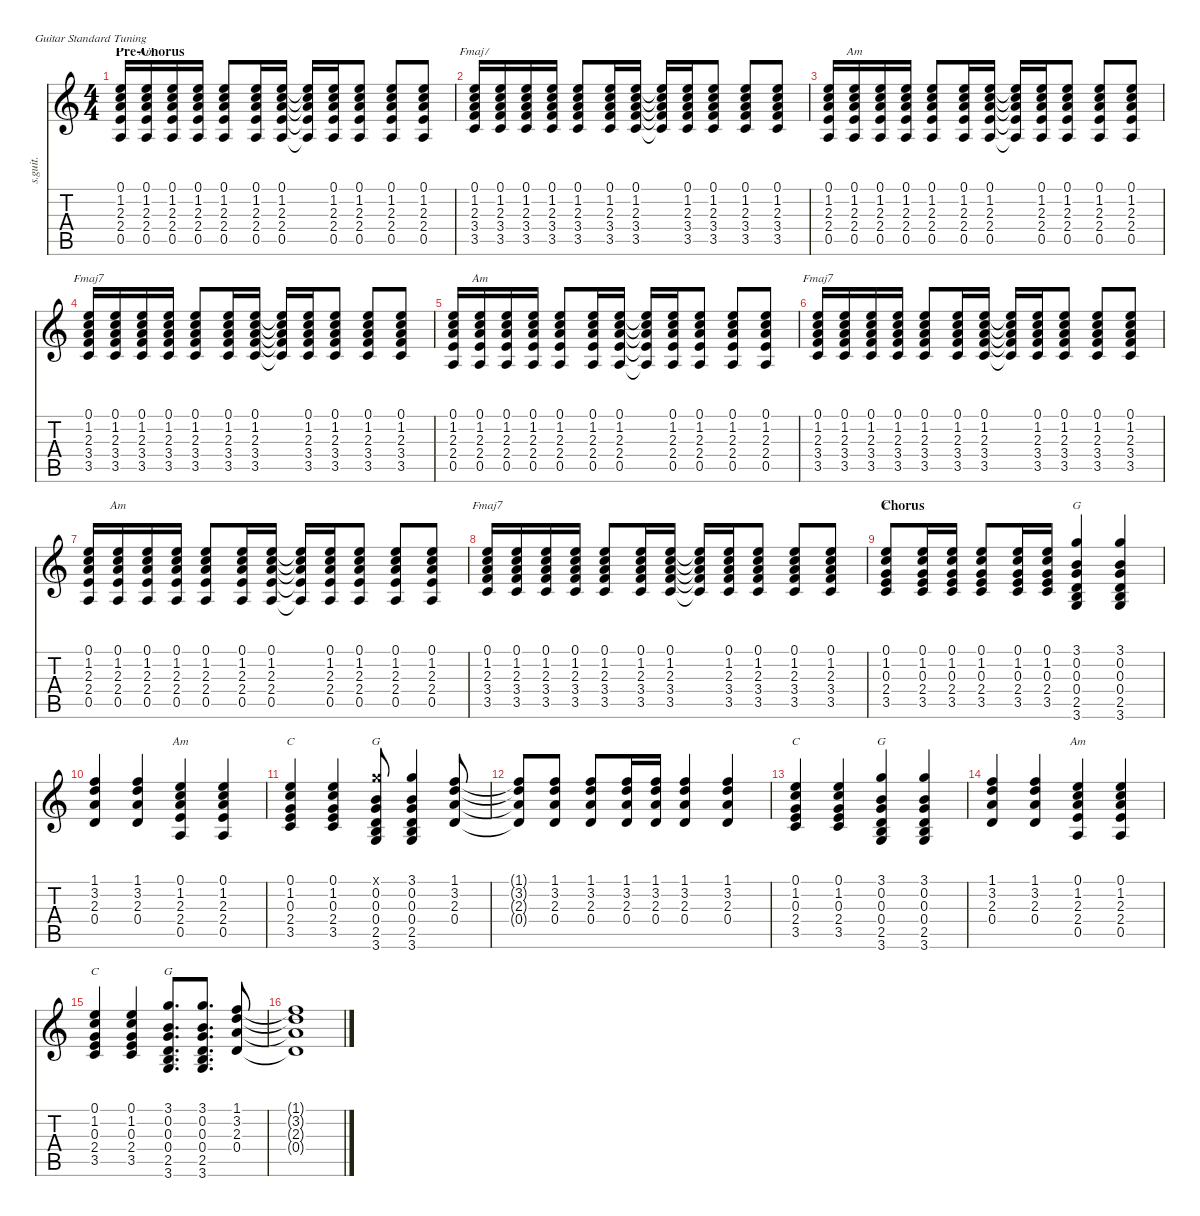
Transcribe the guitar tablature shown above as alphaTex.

\defaultSystemsLayout 4
\hideDynamics
\bracketExtendMode nobrackets
\track ("Optional Guitar" "s.guit.") {instrument electricguitarclean}
\staff {score tabs}
\tuning (E4 B3 G3 D3 A2 E2)
\chord ("Am" 3 1 2 2 0 x) {showdiagram false}
\chord ("Fmaj7" 3 1 2 2 0 x) {showdiagram false}
\chord ("C" 3 1 2 2 0 x) {showdiagram false}
\chord ("G" 3 1 2 2 0 x) {showdiagram false}
\ts (4 4)
\section ("" "Pre-Chorus")
\tempo (96 hide)
\clef g2
\ks c
(0.1 1.2 2.3 2.4 0.5).16{lyrics (0 "") lyrics (1 "") lyrics (2 "") lyrics (3 "") lyrics (4 "") dy f} (0.1 1.2 2.3 2.4 0.5).16{ch "Am" lyrics (0 "") lyrics (1 "") lyrics (2 "") lyrics (3 "") lyrics (4 "")} (0.1 1.2 2.3 2.4 0.5).16{lyrics (0 "") lyrics (1 "") lyrics (2 "") lyrics (3 "") lyrics (4 "")} (0.1 1.2 2.3 2.4 0.5).16{lyrics (0 "") lyrics (1 "") lyrics (2 "") lyrics (3 "") lyrics (4 "")} (0.1 1.2 2.3 2.4 0.5).8{lyrics (0 "") lyrics (1 "") lyrics (2 "") lyrics (3 "") lyrics (4 "")} (0.1 1.2 2.3 2.4 0.5).16{lyrics (0 "") lyrics (1 "") lyrics (2 "") lyrics (3 "") lyrics (4 "")} (0.1 1.2 2.3 2.4 0.5).16{lyrics (0 "") lyrics (1 "") lyrics (2 "") lyrics (3 "") lyrics (4 "")} (0.1{t} 1.2{t} 2.3{t} 2.4{t} 0.5{t}).16{lyrics (0 "") lyrics (1 "") lyrics (2 "") lyrics (3 "") lyrics (4 "")} (0.1 1.2 2.3 2.4 0.5).16{lyrics (0 "") lyrics (1 "") lyrics (2 "") lyrics (3 "") lyrics (4 "")} (0.1 1.2 2.3 2.4 0.5).8{lyrics (0 "") lyrics (1 "") lyrics (2 "") lyrics (3 "") lyrics (4 "")} (0.1 1.2 2.3 2.4 0.5).8{lyrics (0 "") lyrics (1 "") lyrics (2 "") lyrics (3 "") lyrics (4 "")} (0.1 1.2 2.3 2.4 0.5).8{lyrics (0 "") lyrics (1 "") lyrics (2 "") lyrics (3 "") lyrics (4 "")} |
(0.1 1.2 2.3 3.4 3.5).16{ch "Fmaj7" lyrics (0 "") lyrics (1 "") lyrics (2 "") lyrics (3 "") lyrics (4 "")} (0.1 1.2 2.3 3.4 3.5).16{lyrics (0 "") lyrics (1 "") lyrics (2 "") lyrics (3 "") lyrics (4 "")} (0.1 1.2 2.3 3.4 3.5).16{lyrics (0 "") lyrics (1 "") lyrics (2 "") lyrics (3 "") lyrics (4 "")} (0.1 1.2 2.3 3.4 3.5).16{lyrics (0 "") lyrics (1 "") lyrics (2 "") lyrics (3 "") lyrics (4 "")} (0.1 1.2 2.3 3.4 3.5).8{lyrics (0 "") lyrics (1 "") lyrics (2 "") lyrics (3 "") lyrics (4 "")} (0.1 1.2 2.3 3.4 3.5).16{lyrics (0 "") lyrics (1 "") lyrics (2 "") lyrics (3 "") lyrics (4 "")} (0.1 1.2 2.3 3.4 3.5).16{lyrics (0 "") lyrics (1 "") lyrics (2 "") lyrics (3 "") lyrics (4 "")} (0.1{t} 1.2{t} 2.3{t} 3.4{t} 3.5{t}).16{lyrics (0 "") lyrics (1 "") lyrics (2 "") lyrics (3 "") lyrics (4 "")} (0.1 1.2 2.3 3.4 3.5).16{lyrics (0 "") lyrics (1 "") lyrics (2 "") lyrics (3 "") lyrics (4 "")} (0.1 1.2 2.3 3.4 3.5).8{lyrics (0 "") lyrics (1 "") lyrics (2 "") lyrics (3 "") lyrics (4 "")} (0.1 1.2 2.3 3.4 3.5).8{lyrics (0 "") lyrics (1 "") lyrics (2 "") lyrics (3 "") lyrics (4 "")} (0.1 1.2 2.3 3.4 3.5).8{lyrics (0 "") lyrics (1 "") lyrics (2 "") lyrics (3 "") lyrics (4 "")} |
(0.1 1.2 2.3 2.4 0.5).16{lyrics (0 "") lyrics (1 "") lyrics (2 "") lyrics (3 "") lyrics (4 "")} (0.1 1.2 2.3 2.4 0.5).16{ch "Am" lyrics (0 "") lyrics (1 "") lyrics (2 "") lyrics (3 "") lyrics (4 "")} (0.1 1.2 2.3 2.4 0.5).16{lyrics (0 "") lyrics (1 "") lyrics (2 "") lyrics (3 "") lyrics (4 "")} (0.1 1.2 2.3 2.4 0.5).16{lyrics (0 "") lyrics (1 "") lyrics (2 "") lyrics (3 "") lyrics (4 "")} (0.1 1.2 2.3 2.4 0.5).8{lyrics (0 "") lyrics (1 "") lyrics (2 "") lyrics (3 "") lyrics (4 "")} (0.1 1.2 2.3 2.4 0.5).16{lyrics (0 "") lyrics (1 "") lyrics (2 "") lyrics (3 "") lyrics (4 "")} (0.1 1.2 2.3 2.4 0.5).16{lyrics (0 "") lyrics (1 "") lyrics (2 "") lyrics (3 "") lyrics (4 "")} (0.1{t} 1.2{t} 2.3{t} 2.4{t} 0.5{t}).16{lyrics (0 "") lyrics (1 "") lyrics (2 "") lyrics (3 "") lyrics (4 "")} (0.1 1.2 2.3 2.4 0.5).16{lyrics (0 "") lyrics (1 "") lyrics (2 "") lyrics (3 "") lyrics (4 "")} (0.1 1.2 2.3 2.4 0.5).8{lyrics (0 "") lyrics (1 "") lyrics (2 "") lyrics (3 "") lyrics (4 "")} (0.1 1.2 2.3 2.4 0.5).8{lyrics (0 "") lyrics (1 "") lyrics (2 "") lyrics (3 "") lyrics (4 "")} (0.1 1.2 2.3 2.4 0.5).8{lyrics (0 "") lyrics (1 "") lyrics (2 "") lyrics (3 "") lyrics (4 "")} |
(0.1 1.2 2.3 3.4 3.5).16{ch "Fmaj7" lyrics (0 "") lyrics (1 "") lyrics (2 "") lyrics (3 "") lyrics (4 "")} (0.1 1.2 2.3 3.4 3.5).16{lyrics (0 "") lyrics (1 "") lyrics (2 "") lyrics (3 "") lyrics (4 "")} (0.1 1.2 2.3 3.4 3.5).16{lyrics (0 "") lyrics (1 "") lyrics (2 "") lyrics (3 "") lyrics (4 "")} (0.1 1.2 2.3 3.4 3.5).16{lyrics (0 "") lyrics (1 "") lyrics (2 "") lyrics (3 "") lyrics (4 "")} (0.1 1.2 2.3 3.4 3.5).8{lyrics (0 "") lyrics (1 "") lyrics (2 "") lyrics (3 "") lyrics (4 "")} (0.1 1.2 2.3 3.4 3.5).16{lyrics (0 "") lyrics (1 "") lyrics (2 "") lyrics (3 "") lyrics (4 "")} (0.1 1.2 2.3 3.4 3.5).16{lyrics (0 "") lyrics (1 "") lyrics (2 "") lyrics (3 "") lyrics (4 "")} (0.1{t} 1.2{t} 2.3{t} 3.4{t} 3.5{t}).16{lyrics (0 "") lyrics (1 "") lyrics (2 "") lyrics (3 "") lyrics (4 "")} (0.1 1.2 2.3 3.4 3.5).16{lyrics (0 "") lyrics (1 "") lyrics (2 "") lyrics (3 "") lyrics (4 "")} (0.1 1.2 2.3 3.4 3.5).8{lyrics (0 "") lyrics (1 "") lyrics (2 "") lyrics (3 "") lyrics (4 "")} (0.1 1.2 2.3 3.4 3.5).8{lyrics (0 "") lyrics (1 "") lyrics (2 "") lyrics (3 "") lyrics (4 "")} (0.1 1.2 2.3 3.4 3.5).8{lyrics (0 "") lyrics (1 "") lyrics (2 "") lyrics (3 "") lyrics (4 "")} |
(0.1 1.2 2.3 2.4 0.5).16{lyrics (0 "") lyrics (1 "") lyrics (2 "") lyrics (3 "") lyrics (4 "")} (0.1 1.2 2.3 2.4 0.5).16{ch "Am" lyrics (0 "") lyrics (1 "") lyrics (2 "") lyrics (3 "") lyrics (4 "")} (0.1 1.2 2.3 2.4 0.5).16{lyrics (0 "") lyrics (1 "") lyrics (2 "") lyrics (3 "") lyrics (4 "")} (0.1 1.2 2.3 2.4 0.5).16{lyrics (0 "") lyrics (1 "") lyrics (2 "") lyrics (3 "") lyrics (4 "")} (0.1 1.2 2.3 2.4 0.5).8{lyrics (0 "") lyrics (1 "") lyrics (2 "") lyrics (3 "") lyrics (4 "")} (0.1 1.2 2.3 2.4 0.5).16{lyrics (0 "") lyrics (1 "") lyrics (2 "") lyrics (3 "") lyrics (4 "")} (0.1 1.2 2.3 2.4 0.5).16{lyrics (0 "") lyrics (1 "") lyrics (2 "") lyrics (3 "") lyrics (4 "")} (0.1{t} 1.2{t} 2.3{t} 2.4{t} 0.5{t}).16{lyrics (0 "") lyrics (1 "") lyrics (2 "") lyrics (3 "") lyrics (4 "")} (0.1 1.2 2.3 2.4 0.5).16{lyrics (0 "") lyrics (1 "") lyrics (2 "") lyrics (3 "") lyrics (4 "")} (0.1 1.2 2.3 2.4 0.5).8{lyrics (0 "") lyrics (1 "") lyrics (2 "") lyrics (3 "") lyrics (4 "")} (0.1 1.2 2.3 2.4 0.5).8{lyrics (0 "") lyrics (1 "") lyrics (2 "") lyrics (3 "") lyrics (4 "")} (0.1 1.2 2.3 2.4 0.5).8{lyrics (0 "") lyrics (1 "") lyrics (2 "") lyrics (3 "") lyrics (4 "")} |
(0.1 1.2 2.3 3.4 3.5).16{ch "Fmaj7" lyrics (0 "") lyrics (1 "") lyrics (2 "") lyrics (3 "") lyrics (4 "")} (0.1 1.2 2.3 3.4 3.5).16{lyrics (0 "") lyrics (1 "") lyrics (2 "") lyrics (3 "") lyrics (4 "")} (0.1 1.2 2.3 3.4 3.5).16{lyrics (0 "") lyrics (1 "") lyrics (2 "") lyrics (3 "") lyrics (4 "")} (0.1 1.2 2.3 3.4 3.5).16{lyrics (0 "") lyrics (1 "") lyrics (2 "") lyrics (3 "") lyrics (4 "")} (0.1 1.2 2.3 3.4 3.5).8{lyrics (0 "") lyrics (1 "") lyrics (2 "") lyrics (3 "") lyrics (4 "")} (0.1 1.2 2.3 3.4 3.5).16{lyrics (0 "") lyrics (1 "") lyrics (2 "") lyrics (3 "") lyrics (4 "")} (0.1 1.2 2.3 3.4 3.5).16{lyrics (0 "") lyrics (1 "") lyrics (2 "") lyrics (3 "") lyrics (4 "")} (0.1{t} 1.2{t} 2.3{t} 3.4{t} 3.5{t}).16{lyrics (0 "") lyrics (1 "") lyrics (2 "") lyrics (3 "") lyrics (4 "")} (0.1 1.2 2.3 3.4 3.5).16{lyrics (0 "") lyrics (1 "") lyrics (2 "") lyrics (3 "") lyrics (4 "")} (0.1 1.2 2.3 3.4 3.5).8{lyrics (0 "") lyrics (1 "") lyrics (2 "") lyrics (3 "") lyrics (4 "")} (0.1 1.2 2.3 3.4 3.5).8{lyrics (0 "") lyrics (1 "") lyrics (2 "") lyrics (3 "") lyrics (4 "")} (0.1 1.2 2.3 3.4 3.5).8{lyrics (0 "") lyrics (1 "") lyrics (2 "") lyrics (3 "") lyrics (4 "")} |
(0.1 1.2 2.3 2.4 0.5).16{lyrics (0 "") lyrics (1 "") lyrics (2 "") lyrics (3 "") lyrics (4 "")} (0.1 1.2 2.3 2.4 0.5).16{ch "Am" lyrics (0 "") lyrics (1 "") lyrics (2 "") lyrics (3 "") lyrics (4 "")} (0.1 1.2 2.3 2.4 0.5).16{lyrics (0 "") lyrics (1 "") lyrics (2 "") lyrics (3 "") lyrics (4 "")} (0.1 1.2 2.3 2.4 0.5).16{lyrics (0 "") lyrics (1 "") lyrics (2 "") lyrics (3 "") lyrics (4 "")} (0.1 1.2 2.3 2.4 0.5).8{lyrics (0 "") lyrics (1 "") lyrics (2 "") lyrics (3 "") lyrics (4 "")} (0.1 1.2 2.3 2.4 0.5).16{lyrics (0 "") lyrics (1 "") lyrics (2 "") lyrics (3 "") lyrics (4 "")} (0.1 1.2 2.3 2.4 0.5).16{lyrics (0 "") lyrics (1 "") lyrics (2 "") lyrics (3 "") lyrics (4 "")} (0.1{t} 1.2{t} 2.3{t} 2.4{t} 0.5{t}).16{lyrics (0 "") lyrics (1 "") lyrics (2 "") lyrics (3 "") lyrics (4 "")} (0.1 1.2 2.3 2.4 0.5).16{lyrics (0 "") lyrics (1 "") lyrics (2 "") lyrics (3 "") lyrics (4 "")} (0.1 1.2 2.3 2.4 0.5).8{lyrics (0 "") lyrics (1 "") lyrics (2 "") lyrics (3 "") lyrics (4 "")} (0.1 1.2 2.3 2.4 0.5).8{lyrics (0 "") lyrics (1 "") lyrics (2 "") lyrics (3 "") lyrics (4 "")} (0.1 1.2 2.3 2.4 0.5).8{lyrics (0 "") lyrics (1 "") lyrics (2 "") lyrics (3 "") lyrics (4 "")} |
(0.1 1.2 2.3 3.4 3.5).16{ch "Fmaj7" lyrics (0 "") lyrics (1 "") lyrics (2 "") lyrics (3 "") lyrics (4 "")} (0.1 1.2 2.3 3.4 3.5).16{lyrics (0 "") lyrics (1 "") lyrics (2 "") lyrics (3 "") lyrics (4 "")} (0.1 1.2 2.3 3.4 3.5).16{lyrics (0 "") lyrics (1 "") lyrics (2 "") lyrics (3 "") lyrics (4 "")} (0.1 1.2 2.3 3.4 3.5).16{lyrics (0 "") lyrics (1 "") lyrics (2 "") lyrics (3 "") lyrics (4 "")} (0.1 1.2 2.3 3.4 3.5).8{lyrics (0 "") lyrics (1 "") lyrics (2 "") lyrics (3 "") lyrics (4 "")} (0.1 1.2 2.3 3.4 3.5).16{lyrics (0 "") lyrics (1 "") lyrics (2 "") lyrics (3 "") lyrics (4 "")} (0.1 1.2 2.3 3.4 3.5).16{lyrics (0 "") lyrics (1 "") lyrics (2 "") lyrics (3 "") lyrics (4 "")} (0.1{t} 1.2{t} 2.3{t} 3.4{t} 3.5{t}).16{lyrics (0 "") lyrics (1 "") lyrics (2 "") lyrics (3 "") lyrics (4 "")} (0.1 1.2 2.3 3.4 3.5).16{lyrics (0 "") lyrics (1 "") lyrics (2 "") lyrics (3 "") lyrics (4 "")} (0.1 1.2 2.3 3.4 3.5).8{lyrics (0 "") lyrics (1 "") lyrics (2 "") lyrics (3 "") lyrics (4 "")} (0.1 1.2 2.3 3.4 3.5).8{lyrics (0 "") lyrics (1 "") lyrics (2 "") lyrics (3 "") lyrics (4 "")} (0.1 1.2 2.3 3.4 3.5).8{lyrics (0 "") lyrics (1 "") lyrics (2 "") lyrics (3 "") lyrics (4 "")} |
\section ("" "Chorus")
(0.1 1.2 0.3 2.4 3.5).8{ch "C" lyrics (0 "") lyrics (1 "") lyrics (2 "") lyrics (3 "") lyrics (4 "")} (3.5 2.4 0.3 1.2 0.1).16{lyrics (0 "") lyrics (1 "") lyrics (2 "") lyrics (3 "") lyrics (4 "")} (3.5 2.4 0.3 1.2 0.1).16{lyrics (0 "") lyrics (1 "") lyrics (2 "") lyrics (3 "") lyrics (4 "")} (0.1 1.2 0.3 2.4 3.5).8{lyrics (0 "") lyrics (1 "") lyrics (2 "") lyrics (3 "") lyrics (4 "")} (3.5 2.4 0.3 1.2 0.1).16{lyrics (0 "") lyrics (1 "") lyrics (2 "") lyrics (3 "") lyrics (4 "")} (3.5 2.4 0.3 1.2 0.1).16{lyrics (0 "") lyrics (1 "") lyrics (2 "") lyrics (3 "") lyrics (4 "")} (3.1 0.2 0.3 0.4 2.5 3.6).4{ch "G" lyrics (0 "") lyrics (1 "") lyrics (2 "") lyrics (3 "") lyrics (4 "")} (3.1 0.2 0.3 0.4 2.5 3.6).4{lyrics (0 "") lyrics (1 "") lyrics (2 "") lyrics (3 "") lyrics (4 "")} |
(1.1 3.2 2.3 0.4).4{lyrics (0 "") lyrics (1 "") lyrics (2 "") lyrics (3 "") lyrics (4 "")} (1.1 3.2 2.3 0.4).4{lyrics (0 "") lyrics (1 "") lyrics (2 "") lyrics (3 "") lyrics (4 "")} (0.1 1.2 2.3 2.4 0.5).4{ch "Am" lyrics (0 "") lyrics (1 "") lyrics (2 "") lyrics (3 "") lyrics (4 "")} (0.1 1.2 2.3 2.4 0.5).4{lyrics (0 "") lyrics (1 "") lyrics (2 "") lyrics (3 "") lyrics (4 "")} |
(0.1 1.2 0.3 2.4 3.5).4{ch "C" lyrics (0 "") lyrics (1 "") lyrics (2 "") lyrics (3 "") lyrics (4 "")} (0.1 1.2 0.3 2.4 3.5).4{lyrics (0 "") lyrics (1 "") lyrics (2 "") lyrics (3 "") lyrics (4 "")} (3.1{x} 0.3 0.4 2.5 3.6 0.2).8{ch "G" lyrics (0 "") lyrics (1 "") lyrics (2 "") lyrics (3 "") lyrics (4 "")} (3.1 0.2 0.3 0.4 2.5 3.6).4{lyrics (0 "") lyrics (1 "") lyrics (2 "") lyrics (3 "") lyrics (4 "")} (1.1 3.2 2.3 0.4).8{lyrics (0 "") lyrics (1 "") lyrics (2 "") lyrics (3 "") lyrics (4 "")} |
(1.1{t} 3.2{t} 2.3{t} 0.4{t}).8{lyrics (0 "") lyrics (1 "") lyrics (2 "") lyrics (3 "") lyrics (4 "")} (1.1 3.2 2.3 0.4).8{lyrics (0 "") lyrics (1 "") lyrics (2 "") lyrics (3 "") lyrics (4 "")} (1.1 3.2 2.3 0.4).8{lyrics (0 "") lyrics (1 "") lyrics (2 "") lyrics (3 "") lyrics (4 "")} (0.4 2.3 3.2 1.1).16{lyrics (0 "") lyrics (1 "") lyrics (2 "") lyrics (3 "") lyrics (4 "")} (0.4 2.3 3.2 1.1).16{lyrics (0 "") lyrics (1 "") lyrics (2 "") lyrics (3 "") lyrics (4 "")} (1.1 3.2 2.3 0.4).4{lyrics (0 "") lyrics (1 "") lyrics (2 "") lyrics (3 "") lyrics (4 "")} (1.1 3.2 2.3 0.4).4{lyrics (0 "") lyrics (1 "") lyrics (2 "") lyrics (3 "") lyrics (4 "")} |
(0.1 1.2 0.3 2.4 3.5).4{ch "C" lyrics (0 "") lyrics (1 "") lyrics (2 "") lyrics (3 "") lyrics (4 "")} (0.1 1.2 0.3 2.4 3.5).4{lyrics (0 "") lyrics (1 "") lyrics (2 "") lyrics (3 "") lyrics (4 "")} (3.1 0.2 0.3 0.4 2.5 3.6).4{ch "G" lyrics (0 "") lyrics (1 "") lyrics (2 "") lyrics (3 "") lyrics (4 "")} (3.1 0.2 0.3 0.4 2.5 3.6).4{lyrics (0 "") lyrics (1 "") lyrics (2 "") lyrics (3 "") lyrics (4 "")} |
(1.1 3.2 2.3 0.4).4{lyrics (0 "") lyrics (1 "") lyrics (2 "") lyrics (3 "") lyrics (4 "")} (1.1 3.2 2.3 0.4).4{lyrics (0 "") lyrics (1 "") lyrics (2 "") lyrics (3 "") lyrics (4 "")} (0.1 1.2 2.3 2.4 0.5).4{ch "Am" lyrics (0 "") lyrics (1 "") lyrics (2 "") lyrics (3 "") lyrics (4 "")} (0.1 1.2 2.3 2.4 0.5).4{lyrics (0 "") lyrics (1 "") lyrics (2 "") lyrics (3 "") lyrics (4 "")} |
(0.1 1.2 0.3 2.4 3.5).4{ch "C" lyrics (0 "") lyrics (1 "") lyrics (2 "") lyrics (3 "") lyrics (4 "")} (0.1 1.2 0.3 2.4 3.5).4{lyrics (0 "") lyrics (1 "") lyrics (2 "") lyrics (3 "") lyrics (4 "")} (3.1 0.2 0.3 0.4 2.5 3.6).8{d ch "G" lyrics (0 "") lyrics (1 "") lyrics (2 "") lyrics (3 "") lyrics (4 "")} (3.6 2.5 0.4 0.3 0.2 3.1).8{d lyrics (0 "") lyrics (1 "") lyrics (2 "") lyrics (3 "") lyrics (4 "")} (1.1 3.2 2.3 0.4).8{lyrics (0 "") lyrics (1 "") lyrics (2 "") lyrics (3 "") lyrics (4 "")} |
(1.1{t} 3.2{t} 2.3{t} 0.4{t}).1{lyrics (0 "") lyrics (1 "") lyrics (2 "") lyrics (3 "") lyrics (4 "")}
